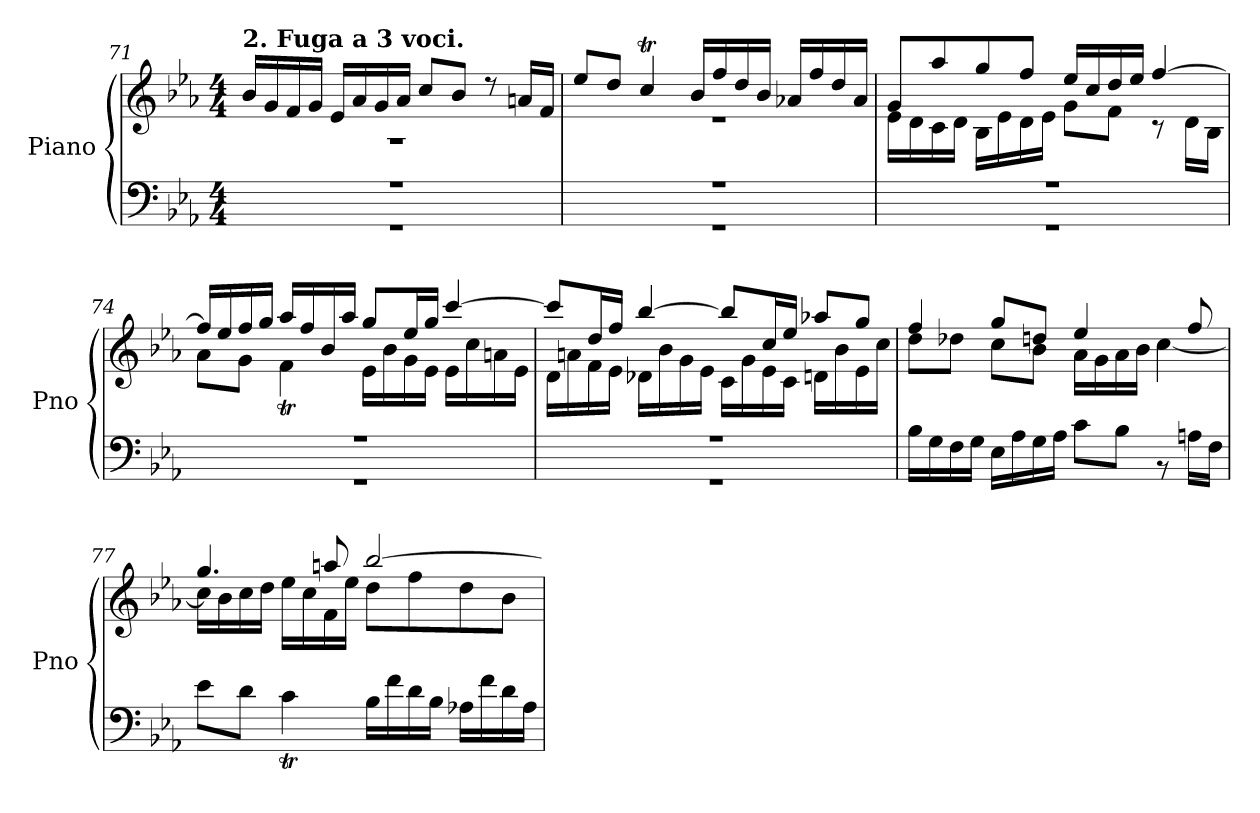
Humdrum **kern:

**kern	**kern
*part1	*part1
*staff2	*staff1
*I"Piano	*
*I'Pno	*
!!LO:LB:g=z
*clefF4	*clefG2
*k[b-e-a-]	*k[b-e-a-]
*E-:	*E-:
*M4/4	*M4/4
=71	=71
*^	*^
!	!	!LO:TX:a:B:t=2. Fuga a 3 voci.	!
1r	1r	16b-LL	1r
.	.	16g	.
.	.	16f	.
.	.	16gJJ	.
.	.	16e-/LL	.
.	.	16a-/	.
.	.	16g/	.
.	.	16a-/JJ	.
.	.	8cc/L	.
.	.	8b-/J	.
.	.	8r	.
.	.	16anLL	.
.	.	16fJJ	.
=72	=72	=72	=72
1r	1r	8ee-/L	1r
.	.	8dd/J	.
.	.	4ccT/	.
.	.	16b-/LL	.
.	.	16ff/	.
.	.	16dd/	.
.	.	16b-/JJ	.
.	.	16a-X/LL	.
.	.	16ff/	.
.	.	16dd/	.
.	.	16a-/JJ	.
=73	=73	=73	=73
1r	1r	8gL	16e-LL
.	.	.	16d
.	.	8aa-	16c
.	.	.	16dJJ
.	.	8gg	16B-LL
.	.	.	16e-
.	.	8ffJ	16d
.	.	.	16e-JJ
.	.	16ee-/LL	8g\L
.	.	16cc/	.
.	.	16dd/	8f\J
.	.	16ee-/JJ	.
.	.	[4ff/	8r
.	.	.	16d\LL
.	.	.	16B-\JJ
!!LO:LB:g=z	!!
=74	=74	=74	=74
1r	1r	16ffLL]	8a-\L
.	.	16ee-/	.
.	.	16ff/	8g\J
.	.	16gg/JJ	.
.	.	16aa-/LL	4fT\
.	.	16ff/	.
.	.	16b-/	.
.	.	16aa-/JJ	.
.	.	8gg/L	16e-\LL
.	.	.	16b-\
.	.	16ee-/L	16g\
.	.	16gg/JJ	16e-\JJ
.	.	[4ccc/	16e-\LL
.	.	.	16cc\
.	.	.	16an\
.	.	.	16e-\JJ
=75	=75	=75	=75
1r	1r	8ccc/L]	16d\LL
.	.	.	16an\
.	.	16dd/L	16f\
.	.	16ff/JJ	16e-\JJ
.	.	[4bb-/	16d-XLL
.	.	.	16b-\
.	.	.	16g\
.	.	.	16e-\JJ
.	.	8bb-L]	16c\LL
.	.	.	16g\
.	.	16cc/L	16e-\
.	.	16ee-/JJ	16c\JJ
.	.	8aa-X/L	16dnLL
.	.	.	16b-\
.	.	8gg/J	16e-\
.	.	.	16cc\JJ
=76	=76	=76	=76
1ryy	16B-LL	4ff/	8dd\L
.	16G\	.	.
.	16F\	.	8dd-X\J
.	16G\JJ	.	.
.	16E-LL	8ggL	8ccL
.	16A-\	.	.
.	16G\	8dd/J	8b-\J
.	16A-\JJ	.	.
.	8cL	4ee-/	16a-\LL
.	.	.	16g\
.	8B-\J	.	16a-\
.	.	.	16b-\JJ
.	8r	8ryy	[4cc\
.	16An\LL	8ff/	.
.	16F\JJ	.	.
!!LO:LB:g=z	!!
=77	=77	=77	=77
1ryy	8e-L	4.gg/	16cc\LL]
.	.	.	16b-\
.	8d\J	.	16cc\
.	.	.	16dd\JJ
.	4cT\	.	16ee-LL
.	.	.	16cc\
.	.	8aan/	16f\
.	.	.	16ee-\JJ
.	16B-\LL	[2bb-/	8dd\L
.	16f\	.	.
.	16d\	.	8ff\
.	16B-\JJ	.	.
.	16A-X\LL	.	8dd\
.	16f\	.	.
.	16d\	.	8b-\J
.	16A-\JJ	.	.
*v	*v	*	*
*	*v	*v
=	=
*-	*-
